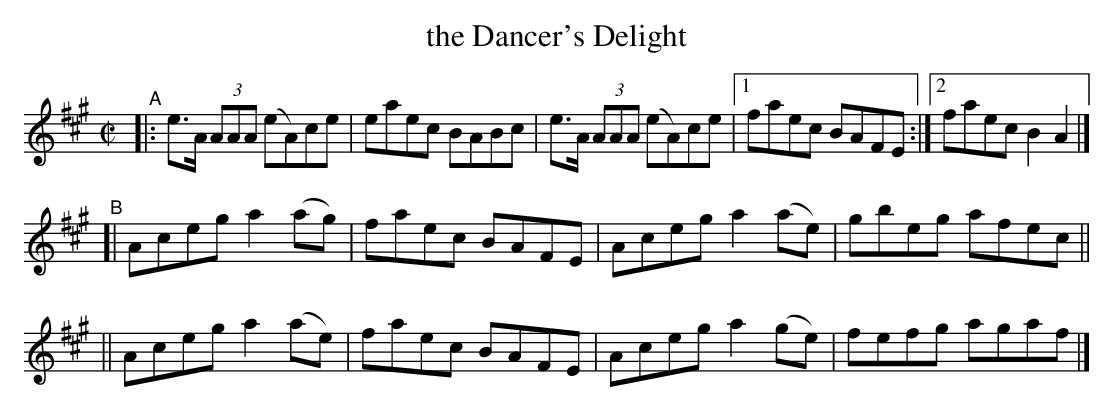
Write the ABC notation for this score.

X:1
T: the Dancer's Delight
M: C|
L: 1/8
K: A
"^A"\
|: e>A (3AAA (eA)ce | eaec BABc | e>A (3AAA (eA)ce |[1 faec BAFE :|[2 faec B2A2 |]
"^B"\
[| Aceg a2(ag) | faec BAFE | Aceg a2(ae) | gbeg afec ||
|| Aceg a2(ae) | faec BAFE | Aceg a2(ge) | fefg agaf |]
